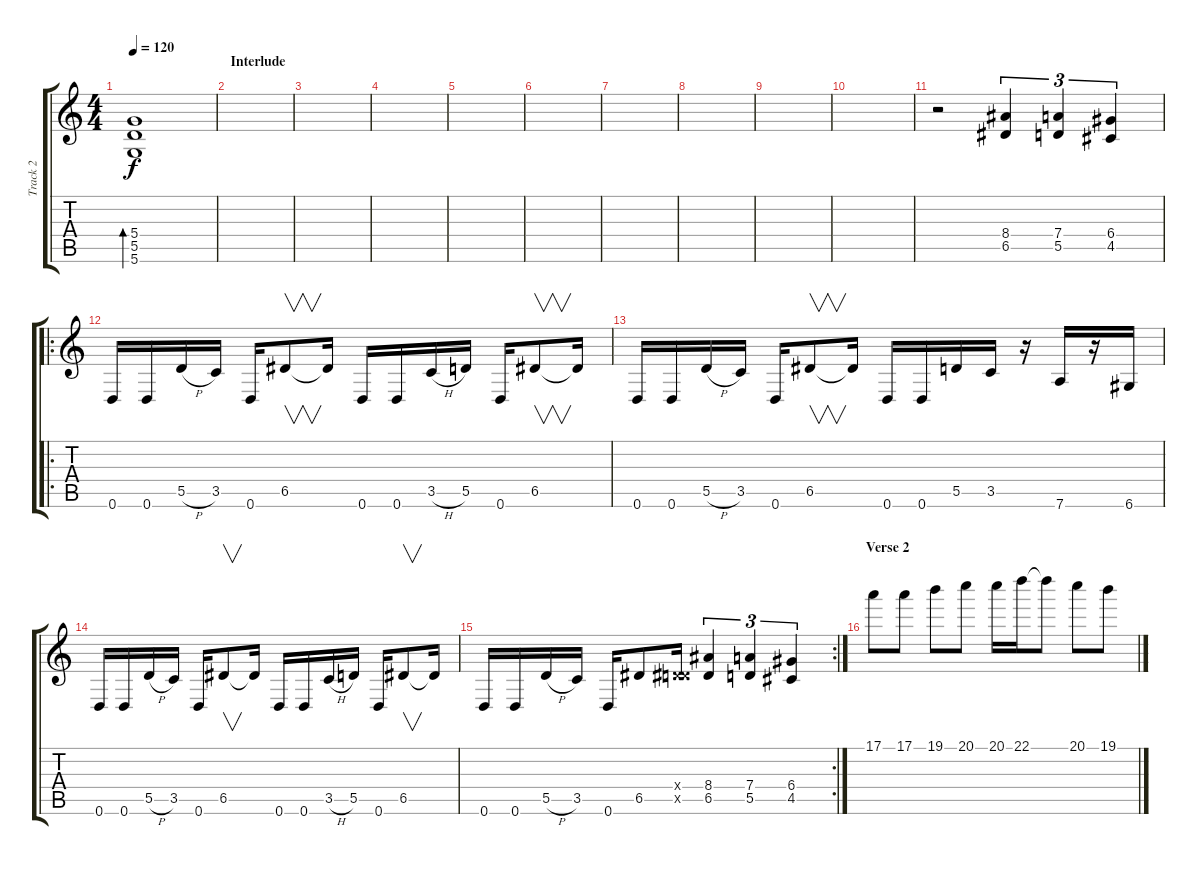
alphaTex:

\track ("Track 2" "Track 2") {instrument electricguitarjazz}
\staff {score tabs}
\tuning (E4 B3 G3 D3 A2 D2) {hide}
\ts (4 4)
\tempo 120
\clef g2
\ks c
(5.4 5.5 5.6).1{bd 240 dy f} |
\section ("" "Interlude")
|
|
|
|
|
|
|
|
|
r.2{balance 0 instrument overdrivenguitar} (8.4 6.5).4{tu (3 2)} (7.4 5.5).4{tu (3 2)} (6.4 4.5).4{tu (3 2)} |
\ro
0.6.16 0.6.16 5.5{h}.16 3.5.16 0.6.16 6.5.8{v} 6.5{t}.16 0.6.16 0.6.16 3.5{h}.16 5.5.16 0.6.16 6.5.8{v} 6.5{t}.16 |
0.6.16 0.6.16 5.5{h}.16 3.5.16 0.6.16 6.5.8{v} 6.5{t}.16 0.6.16 0.6.16 5.5.16 3.5.16 r.16 7.6.16 r.16 6.6.16 |
0.6.16 0.6.16 5.5{h}.16 3.5.16 0.6.16 6.5.8{v} 6.5{t}.16 0.6.16 0.6.16 3.5{h}.16 5.5.16 0.6.16 6.5.8{v} 6.5{t}.16 |
\rc 2
0.6.16 0.6.16 5.5{h}.16 3.5.16 0.6.16 6.5.8 (0.4{x} 6.5{x}).16 (8.4 6.5).4{tu (3 2)} (7.4 5.5).4{tu (3 2)} (6.4 4.5).4{tu (3 2)} |
\section ("" "Verse 2")
17.1.8{volume 14 instrument acousticgrandpiano} 17.1.8 19.1.8 20.1.8 20.1.16 22.1.16 22.1{t}.8 20.1.8 19.1.8
